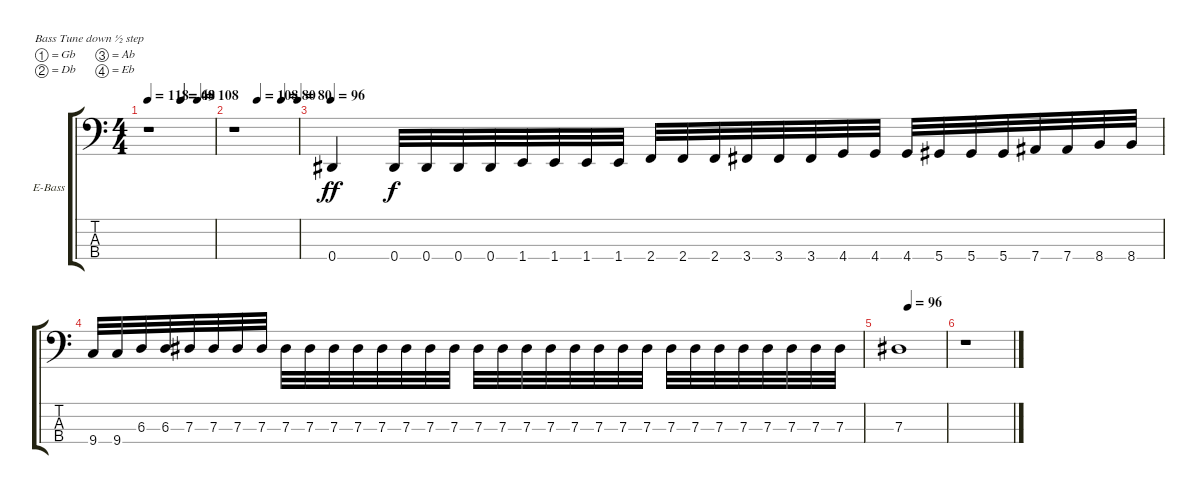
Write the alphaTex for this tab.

\bracketExtendMode groupsimilarinstruments
\firstSystemTrackNameOrientation horizontal
\otherSystemsTrackNameOrientation horizontal
\track ("Bass" "E-Bass") {instrument electricbassfinger}
\staff {score tabs}
\tuning (Gb2 Db2 Ab1 Eb1)
\ts (4 4)
\tempo 118
\tempo (69 0.4999)
\tempo (48 0.5)
\tempo (108 0.75)
\clef f4
\ks c
r.1{dy f} |
\tempo (108 0.375)
\tempo (80 0.75)
\tempo (80 1)
r.1 |
\tempo 96
0.4.4{dy ff} 0.4.32{dy f} 0.4.32 0.4.32 0.4.32 1.4.32 1.4.32 1.4.32 1.4.32 2.4.32 2.4.32 2.4.32 3.4.32 3.4.32 3.4.32 4.4.32 4.4.32 4.4.32 5.4.32 5.4.32 5.4.32 7.4.32 7.4.32 8.4.32 8.4.32 |
9.4.32 9.4.32 6.3.32 6.3.32 7.3.32 7.3.32 7.3.32 7.3.32 7.3.32 7.3.32 7.3.32 7.3.32 7.3.32 7.3.32 7.3.32 7.3.32 7.3.32 7.3.32 7.3.32 7.3.32 7.3.32 7.3.32 7.3.32 7.3.32 7.3.32 7.3.32 7.3.32 7.3.32 7.3.32 7.3.32 7.3.32 7.3.32 |
\tempo (96 0.21875)
7.3.1 |
r.1
